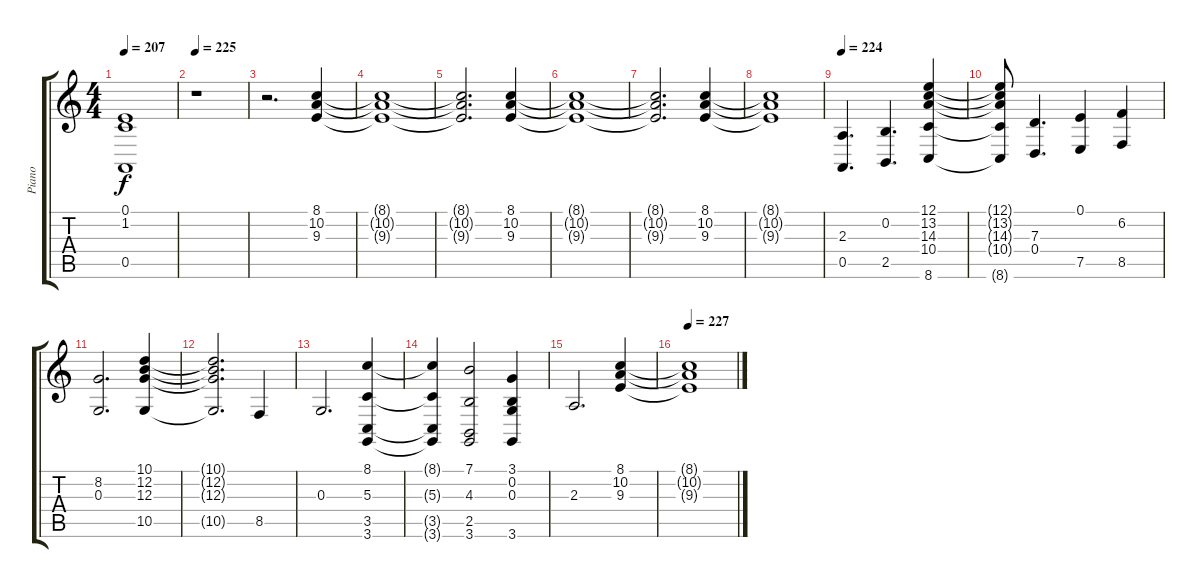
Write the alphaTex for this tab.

\track ("Piano" "Piano") {instrument acousticgrandpiano}
\staff {score tabs}
\tuning (E4 B3 G3 D3 A2 E2) {hide}
\ts (4 4)
\tempo 207
\clef g2
\ks c
(0.1 1.2 0.5).1{dy f} |
\tempo 225
r.1 |
r.2{d} (8.1 10.2 9.3).4 |
(8.1{t} 10.2{t} 9.3{t}).1 |
(8.1{t} 10.2{t} 9.3{t}).2{d} (8.1 10.2 9.3).4 |
(8.1{t} 10.2{t} 9.3{t}).1 |
(8.1{t} 10.2{t} 9.3{t}).2{d} (8.1 10.2 9.3).4 |
(8.1{t} 10.2{t} 9.3{t}).1 |
\tempo 224
(2.3 0.5).4{d} (0.2 2.5).4{d} (12.1 13.2 14.3 10.4 8.6).4 |
(12.1{t} 13.2{t} 14.3{t} 10.4{t} 8.6{t}).8 (7.3 0.4).4{d} (0.1 7.5).4 (6.2 8.5).4 |
(8.2 0.3).2{d} (10.1 12.2 12.3 10.5).4 |
(10.1{t} 12.2{t} 12.3{t} 10.5{t}).2{d} 8.5.4 |
0.3.2{d} (8.1 5.3 3.5 3.6).4 |
(8.1{t} 5.3{t} 3.5{t} 3.6{t}).4 (7.1 4.3 2.5 3.6).2 (3.1 0.2 0.3 3.6).4 |
2.3.2{d} (8.1 10.2 9.3).4 |
\tempo 227
(8.1{t} 10.2{t} 9.3{t}).1
